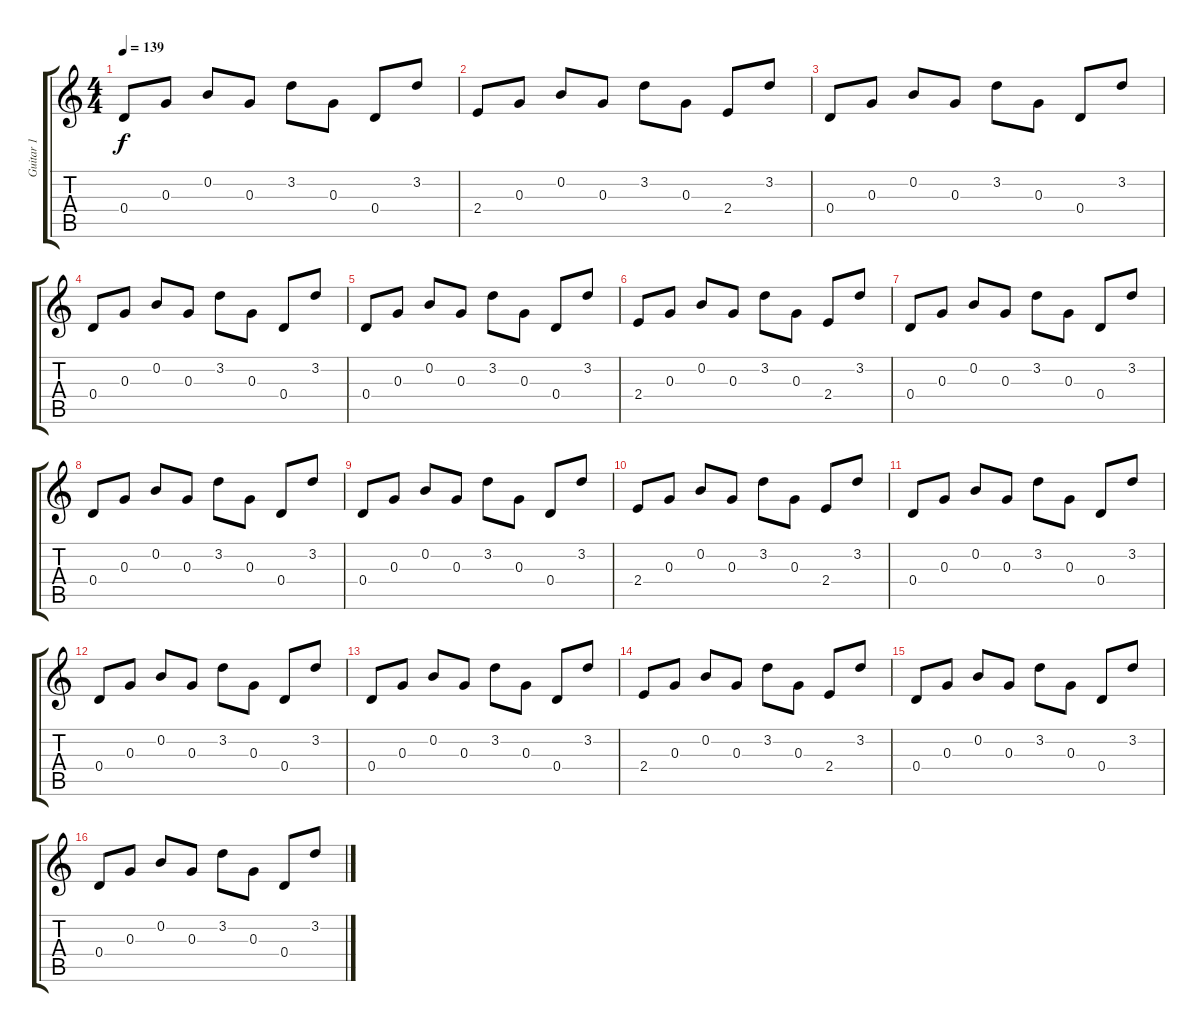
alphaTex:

\track ("Guitar 1" "Guitar 1") {instrument electricguitarclean}
\staff {score tabs}
\tuning (E4 B3 G3 D3 A2 D2) {hide}
\ts (4 4)
\tempo 139
\clef g2
\ks c
0.4.8{dy f instrument electricguitarclean} 0.3.8 0.2.8 0.3.8 3.2.8 0.3.8 0.4.8 3.2.8 |
2.4.8 0.3.8 0.2.8 0.3.8 3.2.8 0.3.8 2.4.8 3.2.8 |
0.4.8 0.3.8 0.2.8 0.3.8 3.2.8 0.3.8 0.4.8 3.2.8 |
0.4.8 0.3.8 0.2.8 0.3.8 3.2.8 0.3.8 0.4.8 3.2.8 |
0.4.8 0.3.8 0.2.8 0.3.8 3.2.8 0.3.8 0.4.8 3.2.8 |
2.4.8 0.3.8 0.2.8 0.3.8 3.2.8 0.3.8 2.4.8 3.2.8 |
0.4.8 0.3.8 0.2.8 0.3.8 3.2.8 0.3.8 0.4.8 3.2.8 |
0.4.8 0.3.8 0.2.8 0.3.8 3.2.8 0.3.8 0.4.8 3.2.8 |
0.4.8 0.3.8 0.2.8 0.3.8 3.2.8 0.3.8 0.4.8 3.2.8 |
2.4.8 0.3.8 0.2.8 0.3.8 3.2.8 0.3.8 2.4.8 3.2.8 |
0.4.8 0.3.8 0.2.8 0.3.8 3.2.8 0.3.8 0.4.8 3.2.8 |
0.4.8 0.3.8 0.2.8 0.3.8 3.2.8 0.3.8 0.4.8 3.2.8 |
0.4.8 0.3.8 0.2.8 0.3.8 3.2.8 0.3.8 0.4.8 3.2.8 |
2.4.8 0.3.8 0.2.8 0.3.8 3.2.8 0.3.8 2.4.8 3.2.8 |
0.4.8 0.3.8 0.2.8 0.3.8 3.2.8 0.3.8 0.4.8 3.2.8 |
0.4.8 0.3.8 0.2.8 0.3.8 3.2.8 0.3.8 0.4.8 3.2.8
